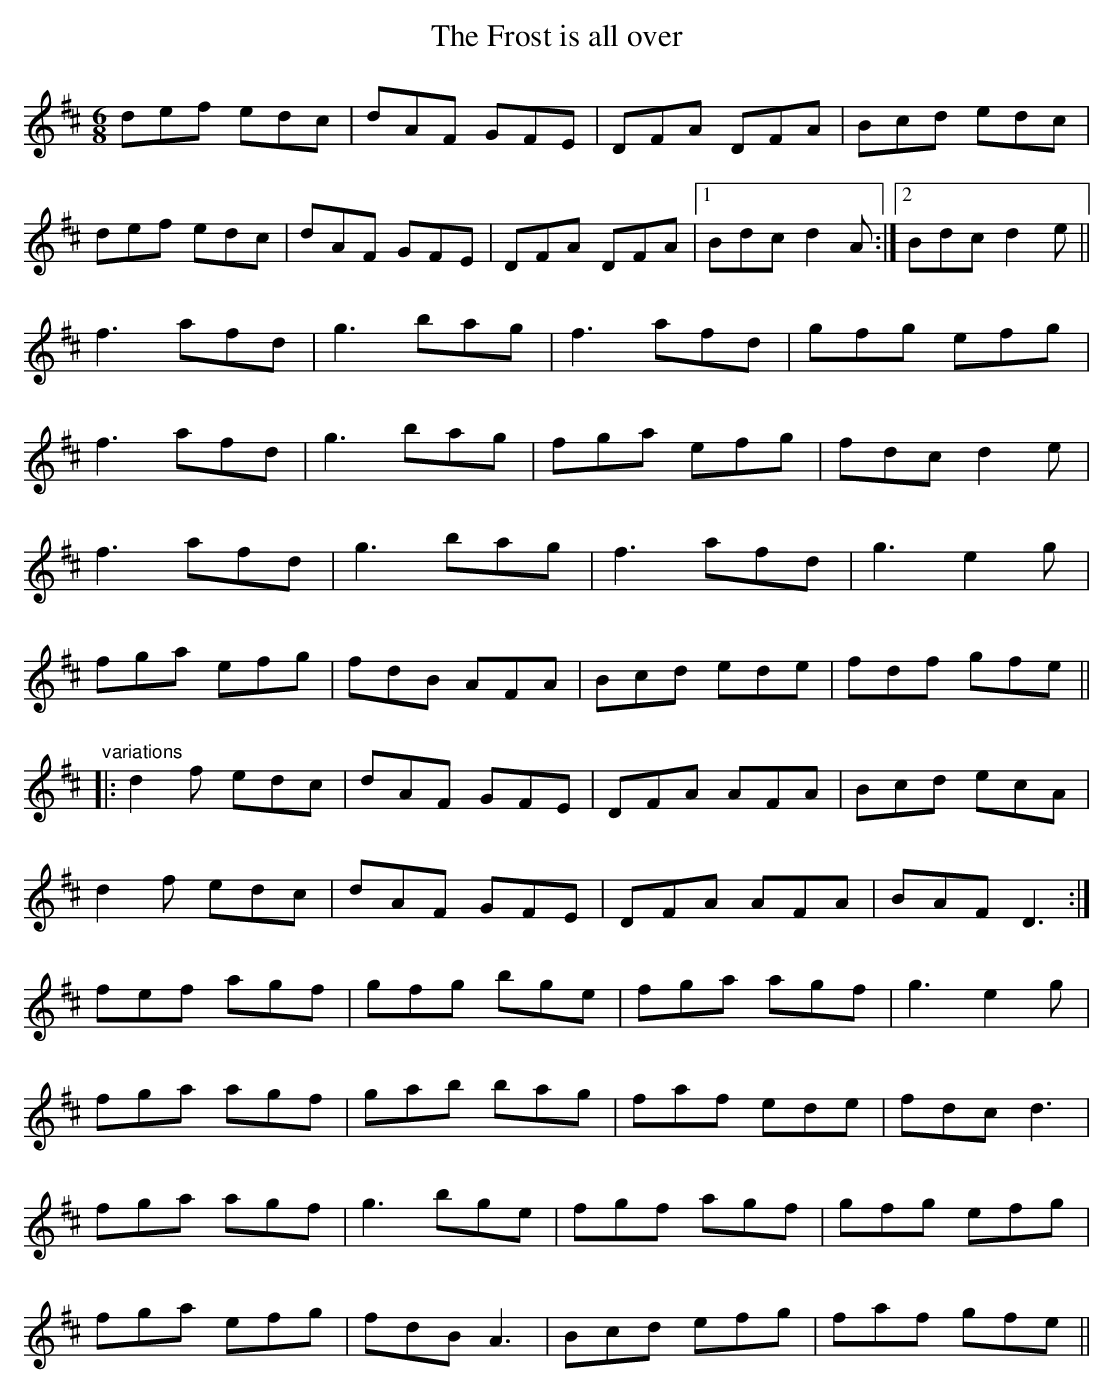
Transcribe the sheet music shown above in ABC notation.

X:1
T:Frost is all over, The
M:6/8
K:D
def edc|dAF GFE|DFA DFA|Bcd edc|
def edc|dAF GFE|DFA DFA|1 Bdc d2A:|2 Bdc d2e||
f3 afd|g3 bag|f3 afd|gfg efg|
f3 afd|g3 bag|fga efg|fdc d2e|
f3 afd|g3 bag|f3 afd|g3 e2g|
fga efg|fdB AFA|Bcd ede|fdf gfe||
"variations"
|:d2f edc|dAF GFE|DFA AFA|Bcd ecA|
d2f edc|dAF GFE|DFA AFA|BAF D3:|
fef agf|gfg bge|fga agf|g3 e2g|
fga agf|gab bag|faf ede|fdc d3|
fga agf|g3 bge|fgf agf|gfg efg|
fga efg|fdB A3|Bcd efg|faf gfe||
